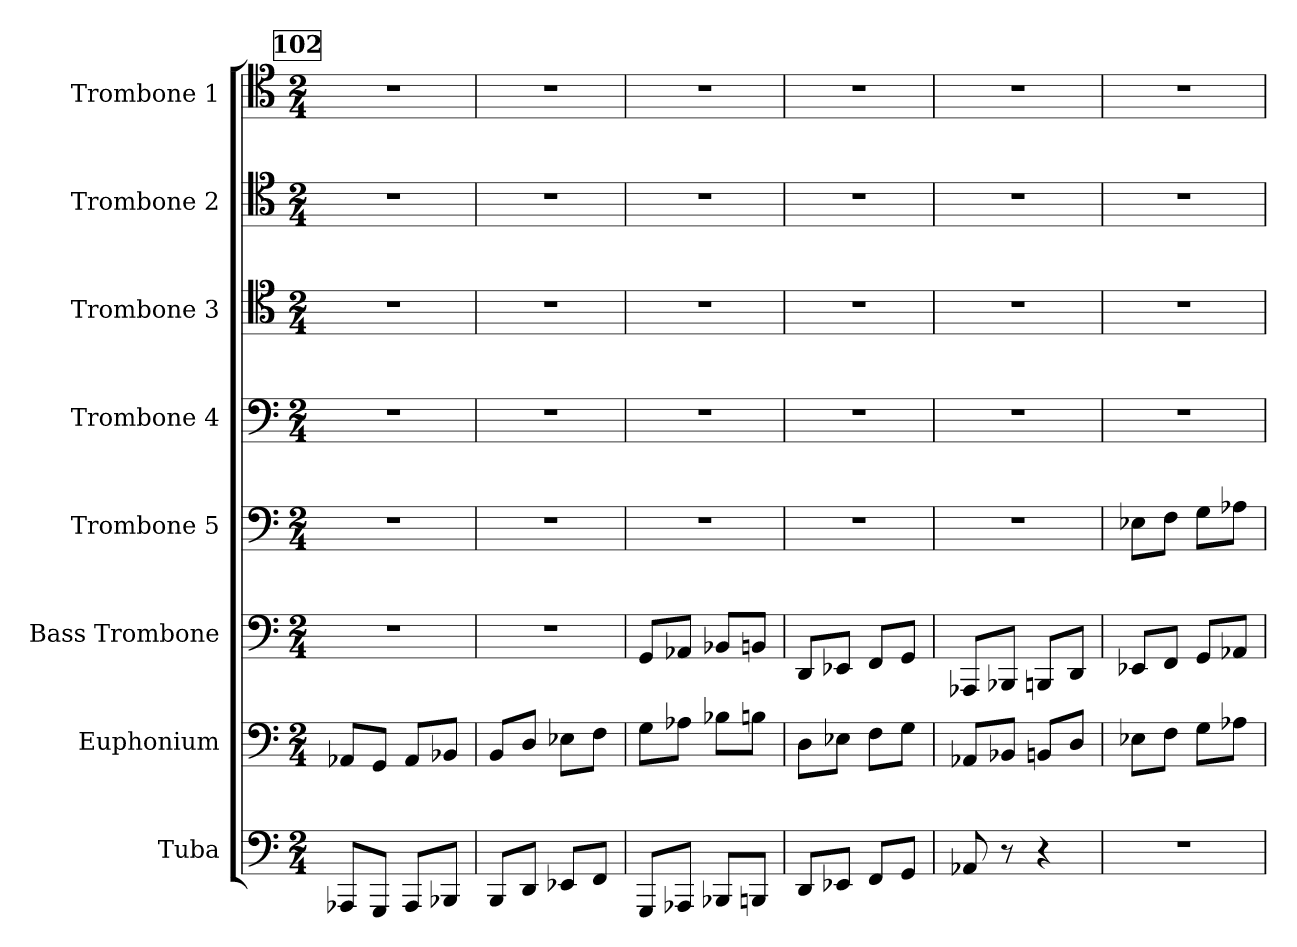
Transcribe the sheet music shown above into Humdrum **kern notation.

**kern	**kern	**kern	**kern	**kern	**kern	**kern	**kern
*part8	*part7	*part6	*part5	*part4	*part3	*part2	*part1
*staff8	*staff7	*staff6	*staff5	*staff4	*staff3	*staff2	*staff1
*I"Tuba	*I"Euphonium	*I"Bass Trombone	*I"Trombone 5	*I"Trombone 4	*I"Trombone 3	*I"Trombone 2	*I"Trombone 1
*I'Tba.	*I'Euph.	*I'B. Tbn.	*I'Tbn. 5	*I'Tbn. 4	*I'Tbn. 3	*I'Tbn. 2	*I'Tbn. 1
*clefF4	*clefF4	*clefF4	*clefF4	*clefF4	*clefC4	*clefC4	*clefC4
*k[]	*k[]	*k[]	*k[]	*k[]	*k[]	*k[]	*k[]
*M2/4	*M2/4	*M2/4	*M2/4	*M2/4	*M2/4	*M2/4	*M2/4
!!LO:REH:place=s1:a:B:fs=14:t=102
=199	=199	=199	=199	=199	=199	=199	=199
8AAA-X/L	8AA-X/L	2r	2r	2r	2r	2r	2r
8GGG/J	8GG/J	.	.	.	.	.	.
8AAA-/L	8AA-/L	.	.	.	.	.	.
8BBB-X/J	8BB-X/J	.	.	.	.	.	.
=200	=200	=200	=200	=200	=200	=200	=200
8BBB/L	8BB/L	2r	2r	2r	2r	2r	2r
8DD/J	8D/J	.	.	.	.	.	.
8EE-X/L	8E-X\L	.	.	.	.	.	.
8FF/J	8F\J	.	.	.	.	.	.
!!LO:PB:g=z
=201	=201	=201	=201	=201	=201	=201	=201
8GGG/L	8G\L	8GG/L	2r	2r	2r	2r	2r
8AAA-X/J	8A-X\J	8AA-X/J	.	.	.	.	.
8BBB-X/L	8B-X\L	8BB-X/L	.	.	.	.	.
8BBBn/J	8Bn\J	8BBn/J	.	.	.	.	.
=202	=202	=202	=202	=202	=202	=202	=202
8DD/L	8D\L	8DD/L	2r	2r	2r	2r	2r
8EE-X/J	8E-X\J	8EE-X/J	.	.	.	.	.
8FF/L	8F\L	8FF/L	.	.	.	.	.
8GG/J	8G\J	8GG/J	.	.	.	.	.
=203	=203	=203	=203	=203	=203	=203	=203
8AA-X/	8AA-X/L	8AAA-X/L	2r	2r	2r	2r	2r
8r	8BB-X/J	8BBB-X/J	.	.	.	.	.
4r	8BBn/L	8BBBn/L	.	.	.	.	.
.	8D/J	8DD/J	.	.	.	.	.
=204	=204	=204	=204	=204	=204	=204	=204
2r	8E-X\L	8EE-X/L	8E-X\L	2r	2r	2r	2r
.	8F\J	8FF/J	8F\J	.	.	.	.
.	8G\L	8GG/L	8G\L	.	.	.	.
.	8A-X\J	8AA-X/J	8A-X\J	.	.	.	.
=	=	=	=	=	=	=	=
*-	*-	*-	*-	*-	*-	*-	*-
